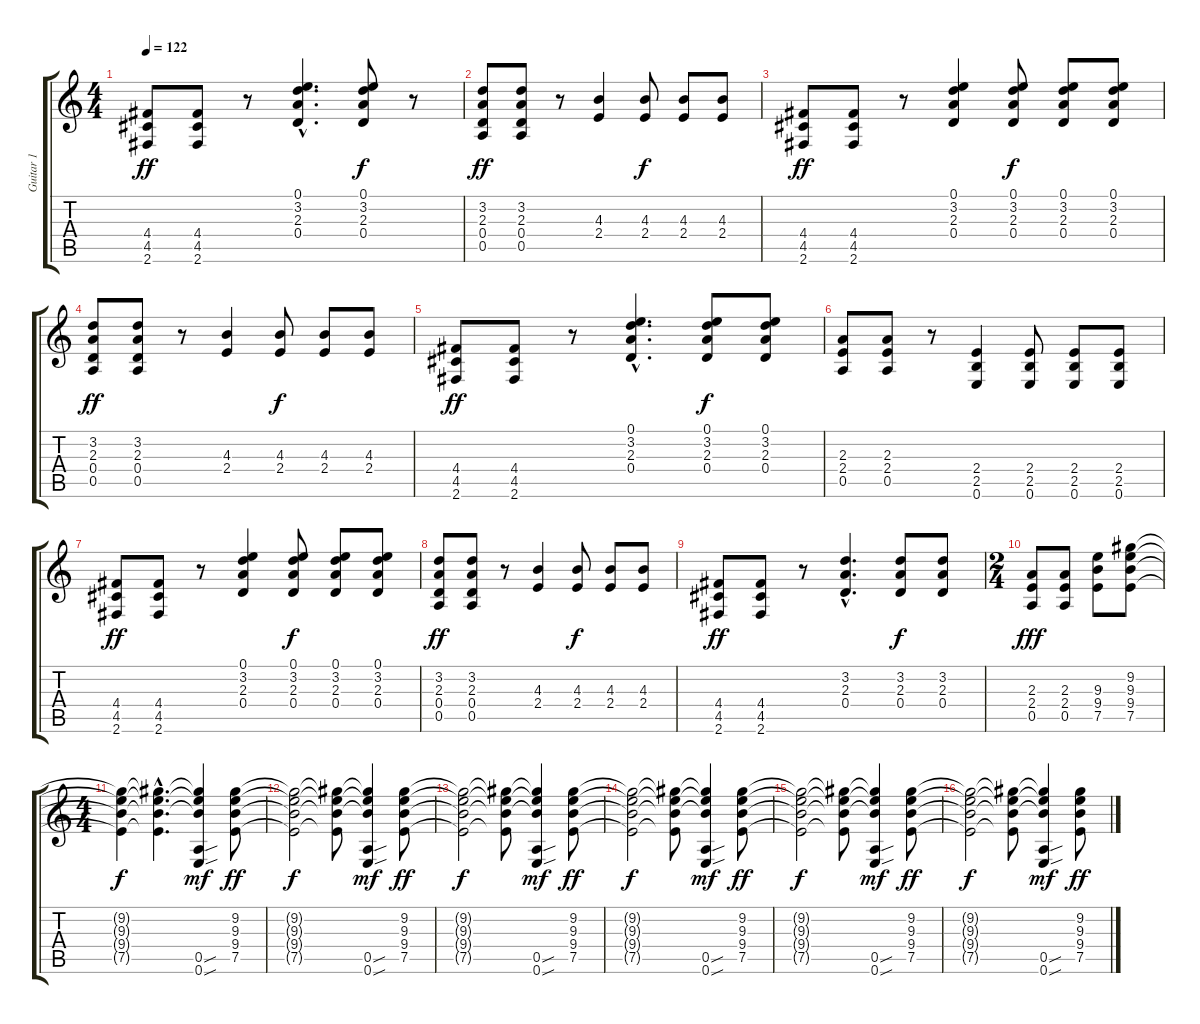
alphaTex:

\track ("Guitar 1" "Guitar 1") {instrument distortionguitar}
\staff {score tabs}
\tuning (E4 B3 G3 D3 A2 E2) {hide}
\ts (4 4)
\tempo 122
\clef g2
\ks c
(4.4 4.5 2.6).8{dy ff} (4.4 4.5 2.6).8 r.8 (0.1{hac} 3.2{hac} 2.3{hac} 0.4{hac}).4{d} (0.1 3.2 2.3 0.4).8{dy f} r.8 |
(3.2 2.3 0.4 0.5).8{dy ff} (3.2 2.3 0.4 0.5).8 r.8 (4.3 2.4).4 (4.3 2.4).8{dy f} (4.3 2.4).8 (4.3 2.4).8 |
(4.4 4.5 2.6).8{dy ff} (4.4 4.5 2.6).8 r.8 (0.1 3.2 2.3 0.4).4 (0.1 3.2 2.3 0.4).8{dy f} (0.1 3.2 2.3 0.4).8 (0.1 3.2 2.3 0.4).8 |
(3.2 2.3 0.4 0.5).8{dy ff} (3.2 2.3 0.4 0.5).8 r.8 (4.3 2.4).4 (4.3 2.4).8{dy f} (4.3 2.4).8 (4.3 2.4).8 |
(4.4 4.5 2.6).8{dy ff} (4.4 4.5 2.6).8 r.8 (0.1{hac} 3.2{hac} 2.3{hac} 0.4{hac}).4{d} (0.1 3.2 2.3 0.4).8{dy f} (0.1 3.2 2.3 0.4).8 |
(2.3 2.4 0.5).8 (2.3 2.4 0.5).8 r.8 (2.4 2.5 0.6).4 (2.4 2.5 0.6).8 (2.4 2.5 0.6).8 (2.4 2.5 0.6).8 |
(4.4 4.5 2.6).8{dy ff} (4.4 4.5 2.6).8 r.8 (0.1 3.2 2.3 0.4).4 (0.1 3.2 2.3 0.4).8{dy f} (0.1 3.2 2.3 0.4).8 (0.1 3.2 2.3 0.4).8 |
(3.2 2.3 0.4 0.5).8{dy ff} (3.2 2.3 0.4 0.5).8 r.8 (4.3 2.4).4 (4.3 2.4).8{dy f} (4.3 2.4).8 (4.3 2.4).8 |
(4.4 4.5 2.6).8{dy ff} (4.4 4.5 2.6).8 r.8 (3.2{hac} 2.3{hac} 0.4{hac}).4{d} (3.2 2.3 0.4).8{dy f} (3.2 2.3 0.4).8 |
\ts (2 4)
(2.3 2.4 0.5).8{dy fff} (2.3 2.4 0.5).8 (9.3 9.4 7.5).8 (9.2 9.3 9.4 7.5).8 |
\ts (4 4)
(9.2{t} 9.3{t} 9.4{t} 7.5{t}).4{dy f} (9.2{hac t} 9.3{hac t} 9.4{hac t} 7.5{hac t}).4{d} (9.2{t} 9.3{t} 9.4{t} 0.5{sou} 0.6{sou}).4{dy mf} (9.2 9.3 9.4 7.5).8{dy ff} |
(9.2{t} 9.3{t} 9.4{t} 7.5{t}).2{dy f} (9.2{t} 9.3{t} 9.4{t} 7.5{t}).8 (9.2{t} 9.3{t} 9.4{t} 0.5{sou} 0.6{sou}).4{dy mf volume 10} (9.2 9.3 9.4 7.5).8{dy ff} |
(9.2{t} 9.3{t} 9.4{t} 7.5{t}).2{dy f} (9.2{t} 9.3{t} 9.4{t} 7.5{t}).8 (9.2{t} 9.3{t} 9.4{t} 0.5{sou} 0.6{sou}).4{dy mf volume 9} (9.2 9.3 9.4 7.5).8{dy ff} |
(9.2{t} 9.3{t} 9.4{t} 7.5{t}).2{dy f} (9.2{t} 9.3{t} 9.4{t} 7.5{t}).8 (9.2{t} 9.3{t} 9.4{t} 0.5{sou} 0.6{sou}).4{dy mf volume 7} (9.2 9.3 9.4 7.5).8{dy ff} |
(9.2{t} 9.3{t} 9.4{t} 7.5{t}).2{dy f} (9.2{t} 9.3{t} 9.4{t} 7.5{t}).8 (9.2{t} 9.3{t} 9.4{t} 0.5{sou} 0.6{sou}).4{dy mf volume 5} (9.2 9.3 9.4 7.5).8{dy ff} |
(9.2{t} 9.3{t} 9.4{t} 7.5{t}).2{dy f} (9.2{t} 9.3{t} 9.4{t} 7.5{t}).8 (9.2{t} 9.3{t} 9.4{t} 0.5{sou} 0.6{sou}).4{dy mf volume 3} (9.2 9.3 9.4 7.5).8{dy ff}
